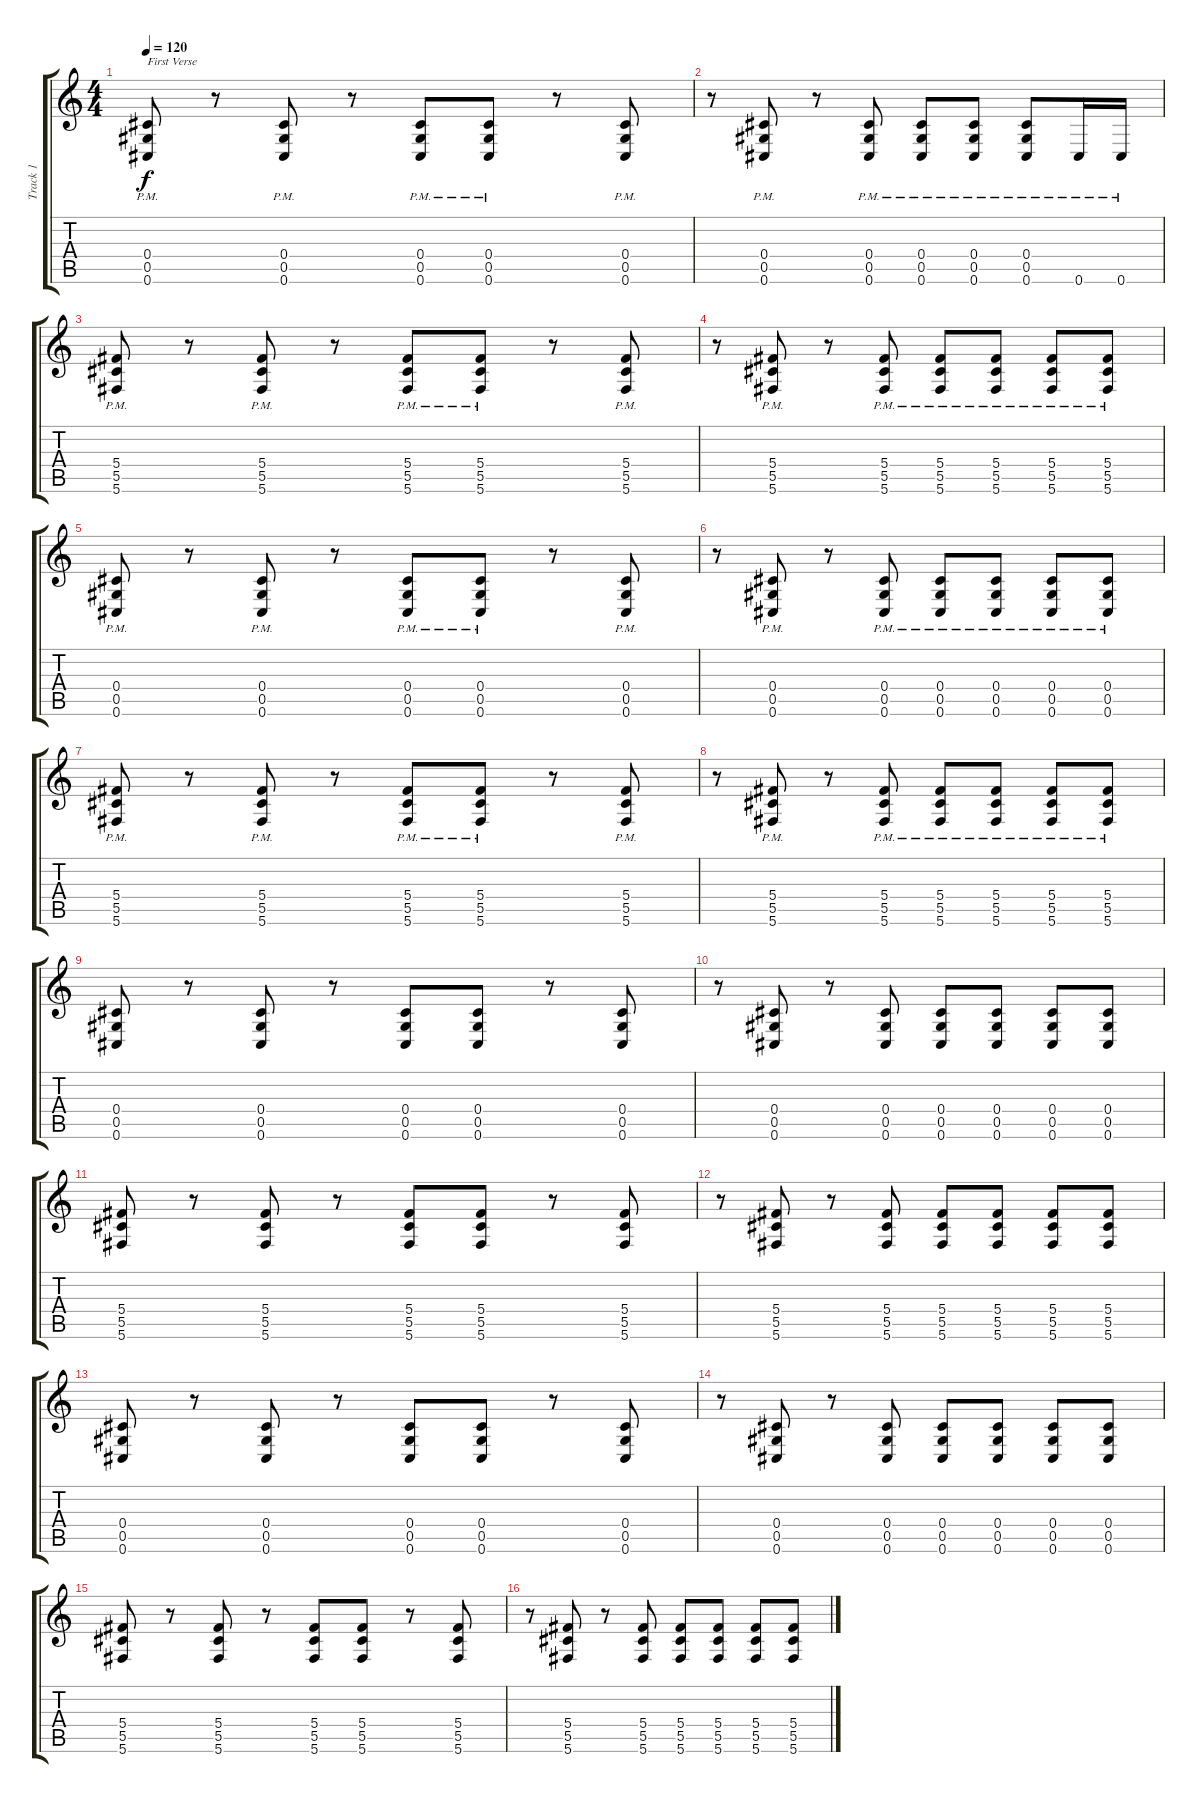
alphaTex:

\track ("Track 1" "Track 1") {instrument distortionguitar}
\staff {score tabs}
\tuning (Eb4 Bb3 Gb3 Db3 Ab2 Db2) {hide}
\ts (4 4)
\tempo 120
\clef g2
\ks c
(0.4{pm} 0.5{pm} 0.6{pm}).8{txt "First Verse" dy f} r.8 (0.4{pm} 0.5{pm} 0.6{pm}).8 r.8 (0.4{pm} 0.5{pm} 0.6{pm}).8 (0.4{pm} 0.5{pm} 0.6{pm}).8 r.8 (0.4{pm} 0.5{pm} 0.6{pm}).8 |
r.8 (0.4{pm} 0.5{pm} 0.6{pm}).8 r.8 (0.4{pm} 0.5{pm} 0.6{pm}).8 (0.4{pm} 0.5{pm} 0.6{pm}).8 (0.4{pm} 0.5{pm} 0.6{pm}).8 (0.4{pm} 0.5{pm} 0.6{pm}).8 0.6{pm}.16 0.6{pm}.16 |
(5.4{pm} 5.5{pm} 5.6{pm}).8 r.8 (5.4{pm} 5.5{pm} 5.6{pm}).8 r.8 (5.4{pm} 5.5{pm} 5.6{pm}).8 (5.4{pm} 5.5{pm} 5.6{pm}).8 r.8 (5.4{pm} 5.5{pm} 5.6{pm}).8 |
r.8 (5.4{pm} 5.5{pm} 5.6{pm}).8 r.8 (5.4{pm} 5.5{pm} 5.6{pm}).8 (5.4{pm} 5.5{pm} 5.6{pm}).8 (5.4{pm} 5.5{pm} 5.6{pm}).8 (5.4{pm} 5.5{pm} 5.6{pm}).8 (5.4{pm} 5.5{pm} 5.6{pm}).8 |
(0.4{pm} 0.5{pm} 0.6{pm}).8 r.8 (0.4{pm} 0.5{pm} 0.6{pm}).8 r.8 (0.4{pm} 0.5{pm} 0.6{pm}).8 (0.4{pm} 0.5{pm} 0.6{pm}).8 r.8 (0.4{pm} 0.5{pm} 0.6{pm}).8 |
r.8 (0.4{pm} 0.5{pm} 0.6{pm}).8 r.8 (0.4{pm} 0.5{pm} 0.6{pm}).8 (0.4{pm} 0.5{pm} 0.6{pm}).8 (0.4{pm} 0.5{pm} 0.6{pm}).8 (0.4{pm} 0.5{pm} 0.6{pm}).8 (0.4{pm} 0.5{pm} 0.6{pm}).8 |
(5.4{pm} 5.5{pm} 5.6{pm}).8 r.8 (5.4{pm} 5.5{pm} 5.6{pm}).8 r.8 (5.4{pm} 5.5{pm} 5.6{pm}).8 (5.4{pm} 5.5{pm} 5.6{pm}).8 r.8 (5.4{pm} 5.5{pm} 5.6{pm}).8 |
r.8 (5.4{pm} 5.5{pm} 5.6{pm}).8 r.8 (5.4{pm} 5.5{pm} 5.6{pm}).8 (5.4{pm} 5.5{pm} 5.6{pm}).8 (5.4{pm} 5.5{pm} 5.6{pm}).8 (5.4{pm} 5.5{pm} 5.6{pm}).8 (5.4{pm} 5.5{pm} 5.6{pm}).8 |
(0.4 0.5 0.6).8 r.8 (0.4 0.5 0.6).8 r.8 (0.4 0.5 0.6).8 (0.4 0.5 0.6).8 r.8 (0.4 0.5 0.6).8 |
r.8 (0.4 0.5 0.6).8 r.8 (0.4 0.5 0.6).8 (0.4 0.5 0.6).8 (0.4 0.5 0.6).8 (0.4 0.5 0.6).8 (0.4 0.5 0.6).8 |
(5.4 5.5 5.6).8 r.8 (5.4 5.5 5.6).8 r.8 (5.4 5.5 5.6).8 (5.4 5.5 5.6).8 r.8 (5.4 5.5 5.6).8 |
r.8 (5.4 5.5 5.6).8 r.8 (5.4 5.5 5.6).8 (5.4 5.5 5.6).8 (5.4 5.5 5.6).8 (5.4 5.5 5.6).8 (5.4 5.5 5.6).8 |
(0.4 0.5 0.6).8 r.8 (0.4 0.5 0.6).8 r.8 (0.4 0.5 0.6).8 (0.4 0.5 0.6).8 r.8 (0.4 0.5 0.6).8 |
r.8 (0.4 0.5 0.6).8 r.8 (0.4 0.5 0.6).8 (0.4 0.5 0.6).8 (0.4 0.5 0.6).8 (0.4 0.5 0.6).8 (0.4 0.5 0.6).8 |
(5.4 5.5 5.6).8 r.8 (5.4 5.5 5.6).8 r.8 (5.4 5.5 5.6).8 (5.4 5.5 5.6).8 r.8 (5.4 5.5 5.6).8 |
r.8 (5.4 5.5 5.6).8 r.8 (5.4 5.5 5.6).8 (5.4 5.5 5.6).8 (5.4 5.5 5.6).8 (5.4 5.5 5.6).8 (5.4 5.5 5.6).8
